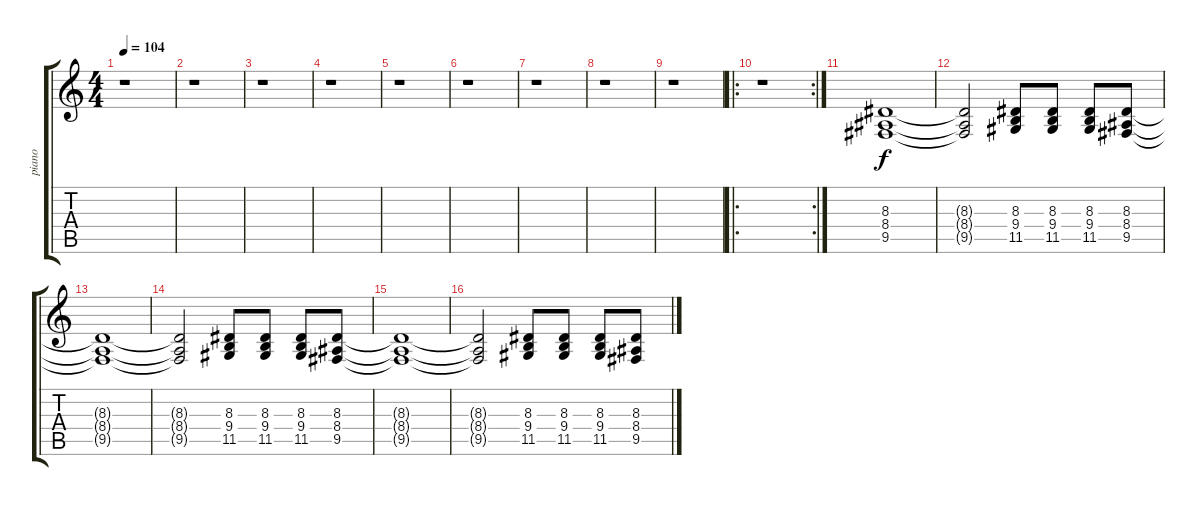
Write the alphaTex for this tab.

\track ("piano" "piano") {instrument electricgrandpiano}
\staff {score tabs}
\tuning (E4 B3 G3 D3 A2 E2) {hide}
\ts (4 4)
\tempo 104
\clef g2
\ks c
r.1{dy f} |
r.1 |
r.1 |
r.1 |
r.1 |
r.1 |
r.1 |
r.1 |
r.1 |
\ro
\rc 2
r.1 |
(8.3 8.4 9.5).1 |
(8.3{t} 8.4{t} 9.5{t}).2 (8.3 9.4 11.5).8 (8.3 9.4 11.5).8 (8.3 9.4 11.5).8 (8.3 8.4 9.5).8 |
(8.3{t} 8.4{t} 9.5{t}).1 |
(8.3{t} 8.4{t} 9.5{t}).2 (8.3 9.4 11.5).8 (8.3 9.4 11.5).8 (8.3 9.4 11.5).8 (8.3 8.4 9.5).8 |
(8.3{t} 8.4{t} 9.5{t}).1 |
(8.3{t} 8.4{t} 9.5{t}).2 (8.3 9.4 11.5).8 (8.3 9.4 11.5).8 (8.3 9.4 11.5).8 (8.3 8.4 9.5).8
